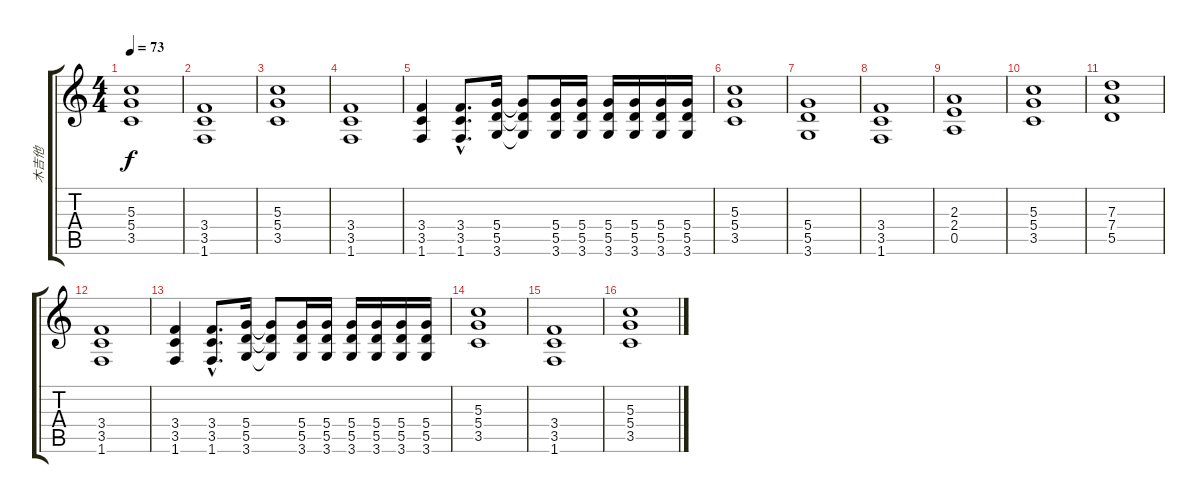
\track ("木吉他" "木吉他") {instrument acousticguitarsteel}
\staff {score tabs}
\tuning (E4 B3 G3 D3 A2 E2) {hide}
\ts (4 4)
\tempo 73
\clef g2
\ks c
(5.3 5.4 3.5).1{dy f} |
(3.4 3.5 1.6).1 |
(5.3 5.4 3.5).1 |
(3.4 3.5 1.6).1 |
(3.4 3.5 1.6).4 (3.4{hac} 3.5{hac} 1.6{hac}).8{d} (5.4 5.5 3.6).16 (5.4{t} 5.5{t} 3.6{t}).8 (5.4 5.5 3.6).16 (5.4 5.5 3.6).16 (5.4 5.5 3.6).16 (5.4 5.5 3.6).16 (5.4 5.5 3.6).16 (5.4 5.5 3.6).16 |
(5.3 5.4 3.5).1 |
(5.4 5.5 3.6).1 |
(3.4 3.5 1.6).1 |
(2.3 2.4 0.5).1 |
(5.3 5.4 3.5).1 |
(7.3 7.4 5.5).1 |
(3.4 3.5 1.6).1 |
(3.4 3.5 1.6).4 (3.4{hac} 3.5{hac} 1.6{hac}).8{d} (5.4 5.5 3.6).16 (5.4{t} 5.5{t} 3.6{t}).8 (5.4 5.5 3.6).16 (5.4 5.5 3.6).16 (5.4 5.5 3.6).16 (5.4 5.5 3.6).16 (5.4 5.5 3.6).16 (5.4 5.5 3.6).16 |
(5.3 5.4 3.5).1 |
(3.4 3.5 1.6).1 |
(5.3 5.4 3.5).1
